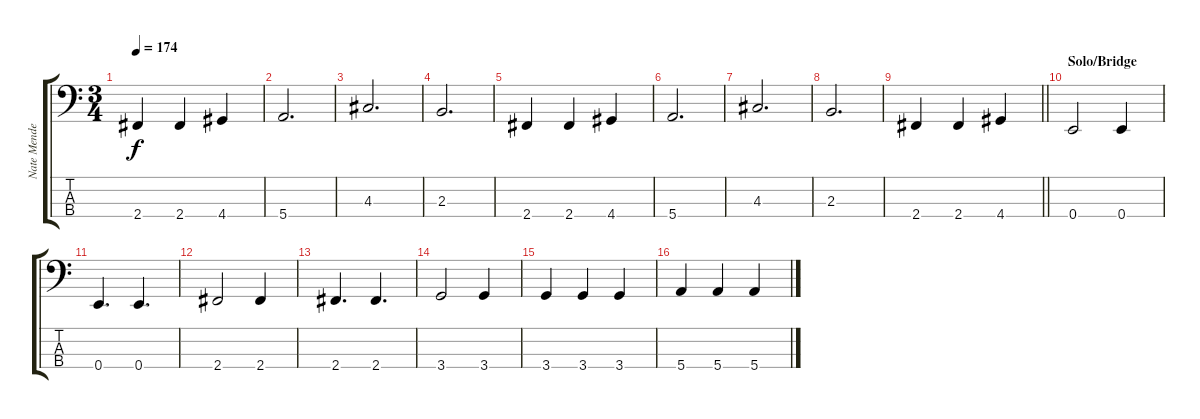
\track ("Nate Mendel - Bass Guitar" "Nate Mende") {instrument electricbasspick}
\staff {score tabs}
\tuning (G2 D2 A1 E1) {hide}
\ts (3 4)
\tempo 174
\clef f4
\ks c
2.4.4{dy f} 2.4.4 4.4.4 |
5.4.2{d} |
4.3.2{d} |
2.3.2{d} |
2.4.4 2.4.4 4.4.4 |
5.4.2{d} |
4.3.2{d} |
2.3.2{d} |
\barLineRight lightlight
2.4.4 2.4.4 4.4.4 |
\section ("" "Solo/Bridge")
0.4.2 0.4.4 |
0.4.4{d} 0.4.4{d} |
2.4.2 2.4.4 |
2.4.4{d} 2.4.4{d} |
3.4.2 3.4.4 |
3.4.4 3.4.4 3.4.4 |
5.4.4 5.4.4 5.4.4
